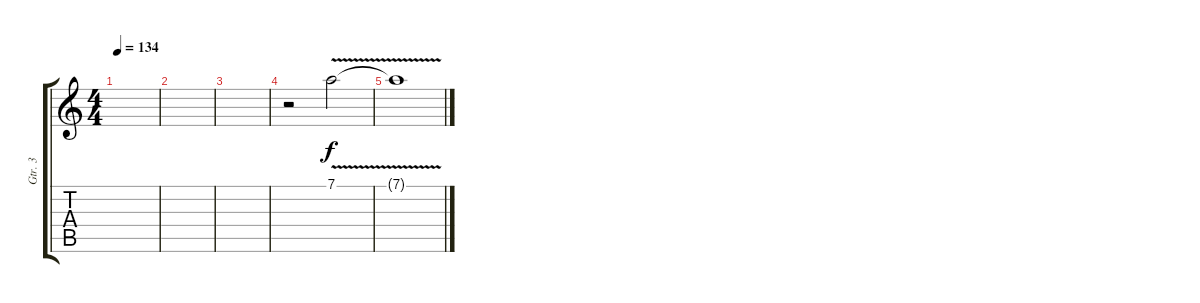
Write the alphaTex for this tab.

\track ("Gtr. 3" "Gtr. 3") {instrument distortionguitar}
\staff {score tabs}
\tuning (D4 B3 G3 D3 G2 D2) {hide}
\ts (4 4)
\tempo 134
\clef g2
\ks c
|
|
|
r.2 7.1{v}.2 |
7.1{t}.1
